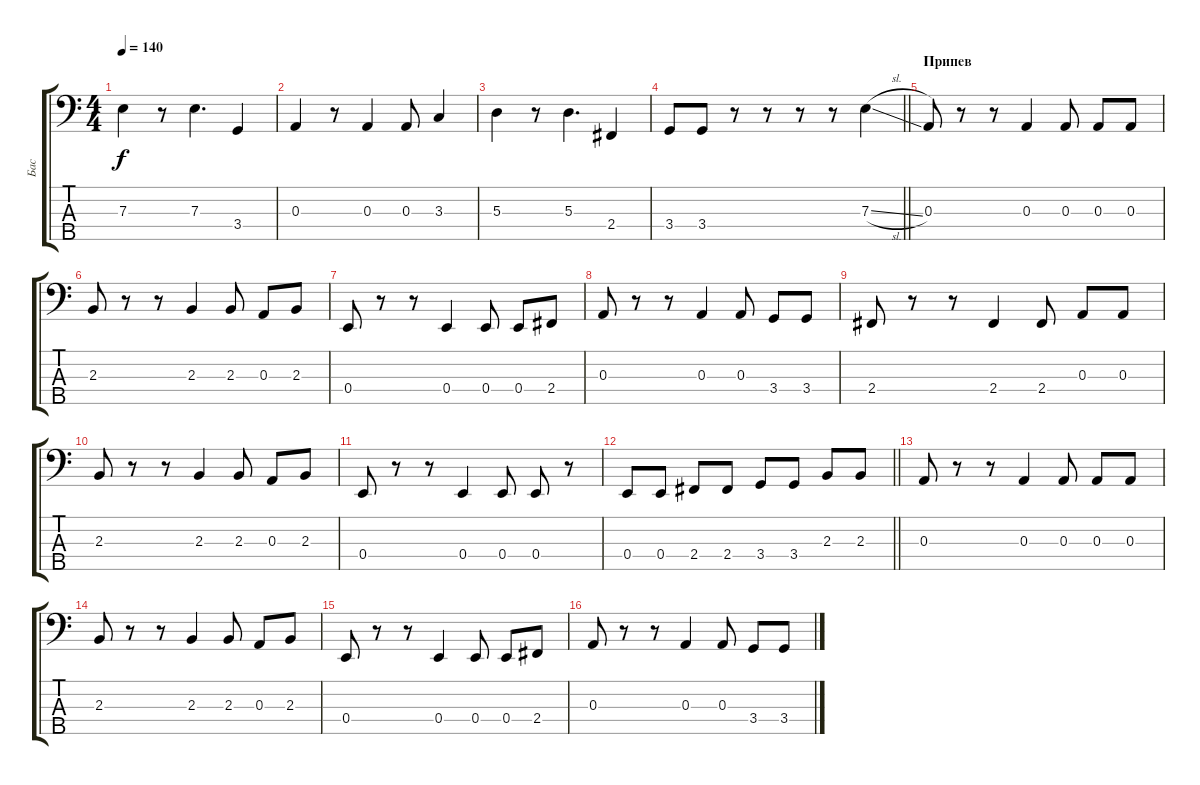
\track ("Бас" "Бас") {instrument electricbassfinger}
\staff {score tabs}
\tuning (G2 D2 A1 E1 B0) {hide}
\ts (4 4)
\tempo 140
\clef f4
\ks c
7.3.4{dy f} r.8 7.3.4{d} 3.4.4 |
0.3.4 r.8 0.3.4 0.3.8 3.3.4 |
5.3.4 r.8 5.3.4{d} 2.4.4 |
\barLineRight lightlight
3.4.8 3.4.8 r.8 r.8 r.8 r.8 7.3{sl}.4 |
\section ("" "Припев")
0.3.8 r.8 r.8 0.3.4 0.3.8 0.3.8 0.3.8 |
2.3.8 r.8 r.8 2.3.4 2.3.8 0.3.8 2.3.8 |
0.4.8 r.8 r.8 0.4.4 0.4.8 0.4.8 2.4.8 |
0.3.8 r.8 r.8 0.3.4 0.3.8 3.4.8 3.4.8 |
2.4.8 r.8 r.8 2.4.4 2.4.8 0.3.8 0.3.8 |
2.3.8 r.8 r.8 2.3.4 2.3.8 0.3.8 2.3.8 |
0.4.8 r.8 r.8 0.4.4 0.4.8 0.4.8 r.8 |
\barLineRight lightlight
0.4.8 0.4.8 2.4.8 2.4.8 3.4.8 3.4.8 2.3.8 2.3.8 |
\section ("" "")
0.3.8 r.8 r.8 0.3.4 0.3.8 0.3.8 0.3.8 |
2.3.8 r.8 r.8 2.3.4 2.3.8 0.3.8 2.3.8 |
0.4.8 r.8 r.8 0.4.4 0.4.8 0.4.8 2.4.8 |
0.3.8 r.8 r.8 0.3.4 0.3.8 3.4.8 3.4.8
